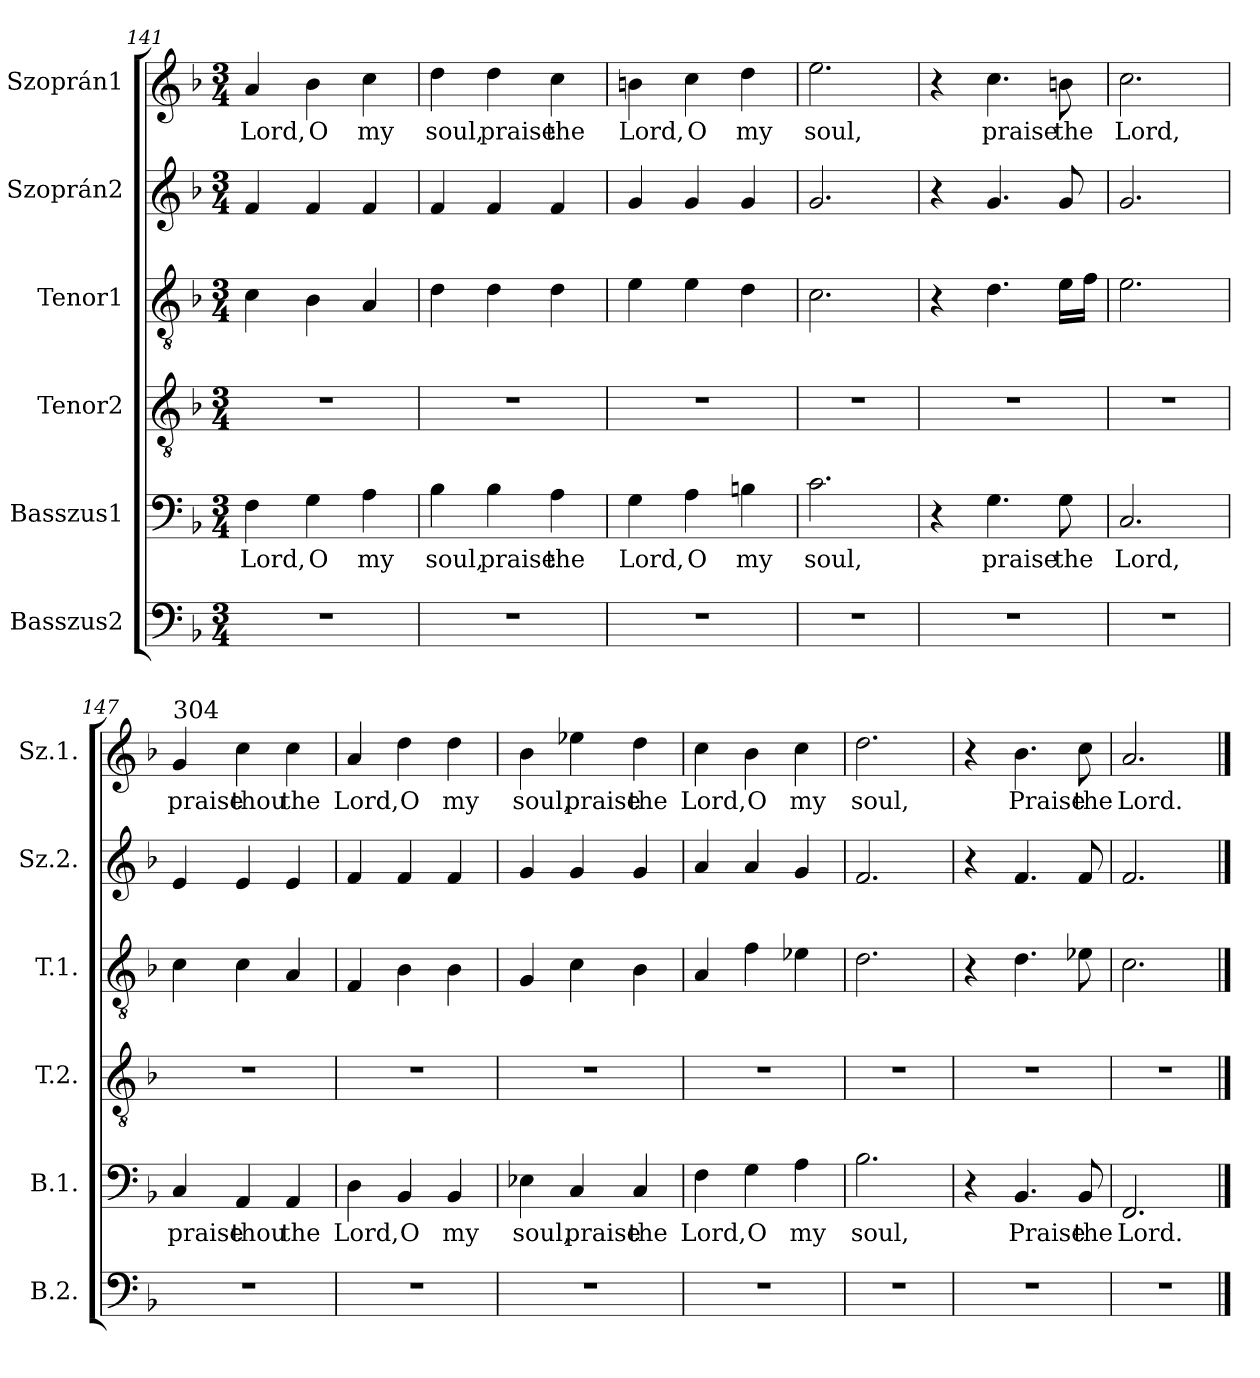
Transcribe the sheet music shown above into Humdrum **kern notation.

**kern	**kern	**text	**kern	**kern	**kern	**kern	**text
*part6	*part5	*part5	*part4	*part3	*part2	*part1	*part1
*staff6	*staff5	*staff5	*staff4	*staff3	*staff2	*staff1	*staff1
*I"Basszus2	*I"Basszus1	*	*I"Tenor2	*I"Tenor1	*I"Szoprán2	*I"Szoprán1	*
*I'B.2.	*I'B.1.	*	*I'T.2.	*I'T.1.	*I'Sz.2.	*I'Sz.1.	*
*clefF4	*clefF4	*	*clefGv2	*clefGv2	*clefG2	*clefG2	*
*k[b-]	*k[b-]	*	*k[b-]	*k[b-]	*k[b-]	*k[b-]	*
*M3/4	*M3/4	*	*M3/4	*M3/4	*M3/4	*M3/4	*
=141	=141	=141	=141	=141	=141	=141	=141
!	!	!LO:LY:b	!	!	!	!	!LO:LY:b
2.r	4F\	Lord,	2.r	4c\	4f/	4a/	Lord,
!	!	!LO:LY:b	!	!	!	!	!LO:LY:b
.	4G\	O	.	4B-\	4f/	4b-\	O
!	!	!LO:LY:b	!	!	!	!	!LO:LY:b
.	4A\	my	.	4A/	4f/	4cc\	my
=142	=142	=142	=142	=142	=142	=142	=142
!	!	!LO:LY:b	!	!	!	!	!LO:LY:b
2.r	4B-\	soul,	2.r	4d\	4f/	4dd\	soul,
!	!	!LO:LY:b	!	!	!	!	!LO:LY:b
.	4B-\	praise	.	4d\	4f/	4dd\	praise
!	!	!LO:LY:b	!	!	!	!	!LO:LY:b
.	4A\	the	.	4d\	4f/	4cc\	the
=143	=143	=143	=143	=143	=143	=143	=143
!	!	!LO:LY:b	!	!	!	!	!LO:LY:b
2.r	4G\	Lord,	2.r	4e\	4g/	4bn\	Lord,
!	!	!LO:LY:b	!	!	!	!	!LO:LY:b
.	4A\	O	.	4e\	4g/	4cc\	O
!	!	!LO:LY:b	!	!	!	!	!LO:LY:b
.	4Bn\	my	.	4d\	4g/	4dd\	my
=144	=144	=144	=144	=144	=144	=144	=144
!	!	!LO:LY:b	!	!	!	!	!LO:LY:b
2.r	2.c\	soul,	2.r	2.c\	2.g/	2.ee\	soul,
=145	=145	=145	=145	=145	=145	=145	=145
2.r	4r	.	2.r	4r	4r	4r	.
!	!	!LO:LY:b	!	!	!	!	!LO:LY:b
.	4.G\	praise	.	4.d\	4.g/	4.cc\	praise
!	!	!LO:LY:b	!	!	!	!	!LO:LY:b
.	8G\	the	.	16e\LL	8g/	8bn\	the
.	.	.	.	16f\JJ	.	.	.
=146	=146	=146	=146	=146	=146	=146	=146
!	!	!LO:LY:b	!	!	!	!	!LO:LY:b
2.r	2.C/	Lord,	2.r	2.e\	2.g/	2.cc\	Lord,
!!LO:LB:g=z
=147	=147	=147	=147	=147	=147	=147	=147
!	!	!	!	!	!	!LO:TX:a:t=304	!
!	!	!LO:LY:b	!	!	!	!	!LO:LY:b
2.r	4C/	praise	2.r	4c\	4e/	4g/	praise
!	!	!LO:LY:b	!	!	!	!	!LO:LY:b
.	4AA/	thou	.	4c\	4e/	4cc\	thou
!	!	!LO:LY:b	!	!	!	!	!LO:LY:b
.	4AA/	the	.	4A/	4e/	4cc\	the
=148	=148	=148	=148	=148	=148	=148	=148
!	!	!LO:LY:b	!	!	!	!	!LO:LY:b
2.r	4D\	Lord,	2.r	4F/	4f/	4a/	Lord,
!	!	!LO:LY:b	!	!	!	!	!LO:LY:b
.	4BB-/	O	.	4B-\	4f/	4dd\	O
!	!	!LO:LY:b	!	!	!	!	!LO:LY:b
.	4BB-/	my	.	4B-\	4f/	4dd\	my
=149	=149	=149	=149	=149	=149	=149	=149
!	!	!LO:LY:b	!	!	!	!	!LO:LY:b
2.r	4E-X\	soul,	2.r	4G/	4g/	4b-\	soul,
!	!	!LO:LY:b	!	!	!	!	!LO:LY:b
.	4C/	praise	.	4c\	4g/	4ee-X\	praise
!	!	!LO:LY:b	!	!	!	!	!LO:LY:b
.	4C/	the	.	4B-\	4g/	4dd\	the
=150	=150	=150	=150	=150	=150	=150	=150
!	!	!LO:LY:b	!	!	!	!	!LO:LY:b
2.r	4F\	Lord,	2.r	4A/	4a/	4cc\	Lord,
!	!	!LO:LY:b	!	!	!	!	!LO:LY:b
.	4G\	O	.	4f\	4a/	4b-\	O
!	!	!LO:LY:b	!	!	!	!	!LO:LY:b
.	4A\	my	.	4e-X\	4g/	4cc\	my
=151	=151	=151	=151	=151	=151	=151	=151
!	!	!LO:LY:b	!	!	!	!	!LO:LY:b
2.r	2.B-\	soul,	2.r	2.d\	2.f/	2.dd\	soul,
=152	=152	=152	=152	=152	=152	=152	=152
2.r	4r	.	2.r	4r	4r	4r	.
!	!	!LO:LY:b	!	!	!	!	!LO:LY:b
.	4.BB-/	Praise	.	4.d\	4.f/	4.b-\	Praise
!	!	!LO:LY:b	!	!	!	!	!LO:LY:b
.	8BB-/	the	.	8e-X\	8f/	8cc\	the
=153	=153	=153	=153	=153	=153	=153	=153
!	!	!LO:LY:b	!	!	!	!	!LO:LY:b
2.r	2.FF/	Lord.	2.r	2.c\	2.f/	2.a/	Lord.
==	==	==	==	==	==	==	==
*-	*-	*-	*-	*-	*-	*-	*-
